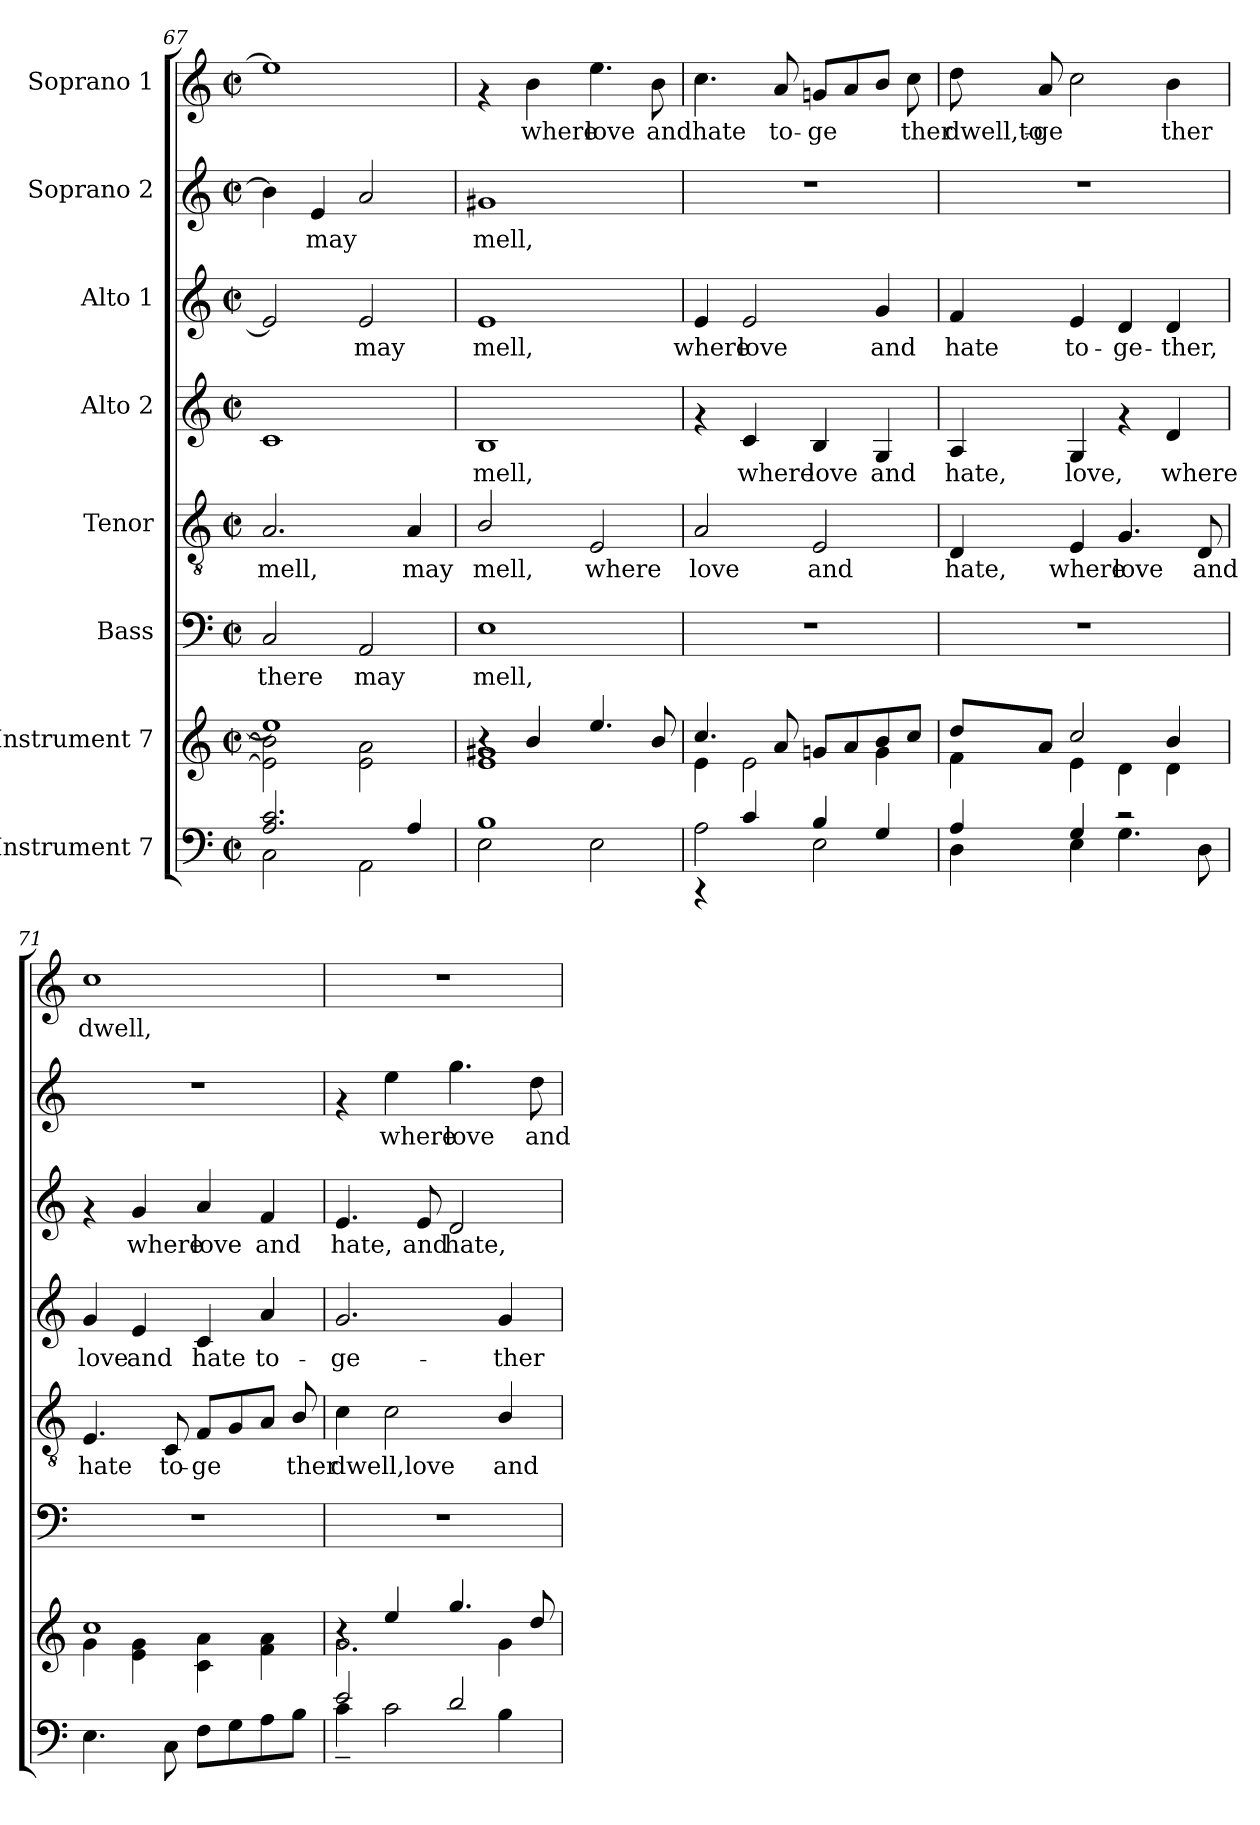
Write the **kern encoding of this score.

**kern	**kern	**kern	**text	**kern	**text	**kern	**text	**kern	**text	**kern	**text	**kern	**text
*part8	*part7	*part6	*part6	*part5	*part5	*part4	*part4	*part3	*part3	*part2	*part2	*part1	*part1
*staff8	*staff7	*staff6	*staff6	*staff5	*staff5	*staff4	*staff4	*staff3	*staff3	*staff2	*staff2	*staff1	*staff1
*I"Instrument 7	*I"Instrument 7	*I"Bass	*	*I"Tenor	*	*I"Alto 2	*	*I"Alto 1	*	*I"Soprano 2	*	*I"Soprano 1	*
*clefF4	*clefG2	*clefF4	*	*clefGv2	*	*clefG2	*	*clefG2	*	*clefG2	*	*clefG2	*
*k[]	*k[]	*k[]	*	*k[]	*	*k[]	*	*k[]	*	*k[]	*	*k[]	*
*C:	*C:	*C:	*	*C:	*	*C:	*	*C:	*	*C:	*	*C:	*
*M2/2	*M2/2	*M2/2	*	*M2/2	*	*M2/2	*	*M2/2	*	*M2/2	*	*M2/2	*
*met(c|)	*met(c|)	*met(c|)	*	*met(c|)	*	*met(c|)	*	*met(c|)	*	*met(c|)	*	*met(c|)	*
=67	=67	=67	=67	=67	=67	=67	=67	=67	=67	=67	=67	=67	=67
*^	*^	*	*	*	*	*	*	*	*	*	*	*	*
!	!	!	!	!	!LO:LY:b:cj	!	!LO:LY:b:cj	!	!LO:LY:b:cj	!	!LO:LY:b:cj	!	!LO:LY:b:cj	!	!LO:LY:b:cj
2.A/ 2.c/	2C\	1ee]	2e\] 2b\]	2C/	there	2.A/	mell,	1c	.	2e/]	.	4b\]	.	1ee]	.
!	!	!	!	!	!	!	!	!	!	!	!	!	!LO:LY:b:cj	!	!
.	.	.	.	.	.	.	.	.	.	.	.	4e/	may	.	.
!	!	!	!	!	!LO:LY:b:cj	!	!	!	!	!	!LO:LY:b:cj	!	!LO:LY:b:cj	!	!
.	2AA\	.	2a\ 2e\	2AA/	may	.	.	.	.	2e/	may	2a/	.	.	.
!	!	!	!	!	!	!	!LO:LY:b:cj	!	!	!	!	!	!	!	!
4A/	.	.	.	.	.	4A/	may	.	.	.	.	.	.	.	.
=68	=68	=68	=68	=68	=68	=68	=68	=68	=68	=68	=68	=68	=68	=68	=68
!	!	!	!	!	!LO:LY:b:cj	!	!LO:LY:b:cj	!	!LO:LY:b:cj	!	!LO:LY:b:cj	!	!LO:LY:b:cj	!	!
1B	2E\	4ra	1e 1g#X	1E	mell,	2B/	mell,	1B	mell,	1e	mell,	1g#X	mell,	4rf	.
!	!	!	!	!	!	!	!	!	!	!	!	!	!	!	!LO:LY:b:cj
.	.	4b/	.	.	.	.	.	.	.	.	.	.	.	4b\	where
!	!	!	!	!	!	!	!LO:LY:b:cj	!	!	!	!	!	!	!	!LO:LY:b:cj
.	2E\	4.ee/	.	.	.	2E/	where	.	.	.	.	.	.	4.ee\	love
!	!	!	!	!	!	!	!	!	!	!	!	!	!	!	!LO:LY:b:cj
.	.	8b/	.	.	.	.	.	.	.	.	.	.	.	8b\	andhate
=69	=69	=69	=69	=69	=69	=69	=69	=69	=69	=69	=69	=69	=69	=69	=69
!	!	!	!	!	!	!	!LO:LY:b:cj	!	!	!	!LO:LY:b:cj	!	!	!	!LO:LY:b:cj
4rBBB	2A\	4.cc/	4e\	1r	.	2A/	love	4rf	.	4e/	where	1r	.	4.cc\	.
!	!	!	!	!	!	!	!	!	!LO:LY:b:cj	!	!LO:LY:b:cj	!	!	!	!
4c/	.	.	2e\	.	.	.	.	4c/	where	2e/	love	.	.	.	.
!	!	!	!	!	!	!	!	!	!	!	!	!	!	!	!LO:LY:b:cj
.	.	8a/	.	.	.	.	.	.	.	.	.	.	.	8a/	to-
!	!	!	!	!	!	!	!LO:LY:b:cj	!	!LO:LY:b:cj	!	!	!	!	!	!LO:LY:b:cj
4B/	2E\	8gn/L	.	.	.	2E/	and	4B/	love	.	.	.	.	8gn/L	-ge-
!	!	!	!	!	!	!	!	!	!	!	!	!	!	!	!LO:LY:b:cj
.	.	8a/	.	.	.	.	.	.	.	.	.	.	.	8a/	--
!	!	!	!	!	!	!	!	!	!LO:LY:b:cj	!	!LO:LY:b:cj	!	!	!	!LO:LY:b:cj
4G/	.	8b/	4g\	.	.	.	.	4G/	and	4g/	and	.	.	8b/J	--
!	!	!	!	!	!	!	!	!	!	!	!	!	!	!	!LO:LY:b:cj
.	.	8cc/J	.	.	.	.	.	.	.	.	.	.	.	8cc\	-ther
!!LO:PB:g=z
=70	=70	=70	=70	=70	=70	=70	=70	=70	=70	=70	=70	=70	=70	=70	=70
!	!	!	!	!	!	!	!LO:LY:b:cj	!	!LO:LY:b:cj	!	!LO:LY:b:cj	!	!	!	!LO:LY:b:cj
4A/	4D\	8dd/L	4f\	1r	.	4D/	hate,	4A/	hate,	4f/	hate	1r	.	8dd\	dwell,to-
!	!	!	!	!	!	!	!	!	!	!	!	!	!	!	!LO:LY:b:cj
.	.	8a/J	.	.	.	.	.	.	.	.	.	.	.	8a/	-ge-
!	!	!	!	!	!	!	!LO:LY:b:cj	!	!LO:LY:b:cj	!	!LO:LY:b:cj	!	!	!	!LO:LY:b:cj
4G/	4E\	2cc/	4e\	.	.	4E/	where	4G/	love,	4e/	to-	.	.	2cc\	--
!	!	!	!	!	!	!	!LO:LY:b:cj	!	!	!	!LO:LY:b:cj	!	!	!	!
2r	4.G\	.	4d\	.	.	4.G/	love	4rf	.	4d/	-ge-	.	.	.	.
!	!	!	!	!	!	!	!	!	!LO:LY:b:cj	!	!LO:LY:b:cj	!	!	!	!LO:LY:b:cj
.	.	4b/	4d\	.	.	.	.	4d/	where	4d/	-ther,	.	.	4b\	-ther
!	!	!	!	!	!	!	!LO:LY:b:cj	!	!	!	!	!	!	!	!
.	8D\	.	.	.	.	8D/	and	.	.	.	.	.	.	.	.
=71	=71	=71	=71	=71	=71	=71	=71	=71	=71	=71	=71	=71	=71	=71	=71
!	!	!	!	!	!	!	!LO:LY:b:cj	!	!LO:LY:b:cj	!	!	!	!	!	!LO:LY:b:cj
*v	*v	*	*	*	*	*	*	*	*	*	*	*	*	*	*
4.E\	1cc	4g\	1r	.	4.E/	hate	4g/	love	4rf	.	1r	.	1cc	dwell,
!	!	!	!	!	!	!	!	!LO:LY:b:cj	!	!LO:LY:b:cj	!	!	!	!
.	.	4e\ 4g\	.	.	.	.	4e/	and	4g/	where	.	.	.	.
!	!	!	!	!	!	!LO:LY:b:cj	!	!	!	!	!	!	!	!
8C\	.	.	.	.	8C/	to-	.	.	.	.	.	.	.	.
!	!	!	!	!	!	!LO:LY:b:cj	!	!LO:LY:b:cj	!	!LO:LY:b:cj	!	!	!	!
8F\L	.	4a\ 4c\	.	.	8F/L	-ge-	4c/	hate	4a/	love	.	.	.	.
!	!	!	!	!	!	!LO:LY:b:cj	!	!	!	!	!	!	!	!
8G\	.	.	.	.	8G/	--	.	.	.	.	.	.	.	.
!	!	!	!	!	!	!LO:LY:b:cj	!	!LO:LY:b:cj	!	!LO:LY:b:cj	!	!	!	!
8A\	.	4a\ 4f\	.	.	8A/J	--	4a/	to-	4f/	and	.	.	.	.
!	!	!	!	!	!	!LO:LY:b:cj	!	!	!	!	!	!	!	!
8B\J	.	.	.	.	8B/	-ther	.	.	.	.	.	.	.	.
=72	=72	=72	=72	=72	=72	=72	=72	=72	=72	=72	=72	=72	=72	=72
*^	*	*	*	*	*	*	*	*	*	*	*	*	*	*
!	!	!	!	!	!	!	!LO:LY:b:cj	!	!LO:LY:b:cj	!	!LO:LY:b:cj	!	!	!	!
2e/	4c~>\	4ra	2.g\	1r	.	4c\	dwell,love	2.g/	-ge-	4.e/	hate,	4rf	.	1r	.
!	!	!	!	!	!	!	!LO:LY:b:cj	!	!	!	!	!	!LO:LY:b:cj	!	!
.	2c\	4ee/	.	.	.	2c\	.	.	.	.	.	4ee\	where	.	.
!	!	!	!	!	!	!	!	!	!	!	!LO:LY:b:cj	!	!	!	!
.	.	.	.	.	.	.	.	.	.	8e/	and	.	.	.	.
!	!	!	!	!	!	!	!	!	!	!	!LO:LY:b:cj	!	!LO:LY:b:cj	!	!
2d/	.	4.gg/	.	.	.	.	.	.	.	2d/	hate,	4.gg\	love	.	.
!	!	!	!	!	!	!	!LO:LY:b:cj	!	!LO:LY:b:cj	!	!	!	!	!	!
.	4B\	.	4g\	.	.	4B/	and	4g/	-ther	.	.	.	.	.	.
!	!	!	!	!	!	!	!	!	!	!	!	!	!LO:LY:b:cj	!	!
.	.	8dd/	.	.	.	.	.	.	.	.	.	8dd\	and	.	.
*v	*v	*	*	*	*	*	*	*	*	*	*	*	*	*	*
*	*v	*v	*	*	*	*	*	*	*	*	*	*	*	*
=	=	=	=	=	=	=	=	=	=	=	=	=	=
*-	*-	*-	*-	*-	*-	*-	*-	*-	*-	*-	*-	*-	*-
